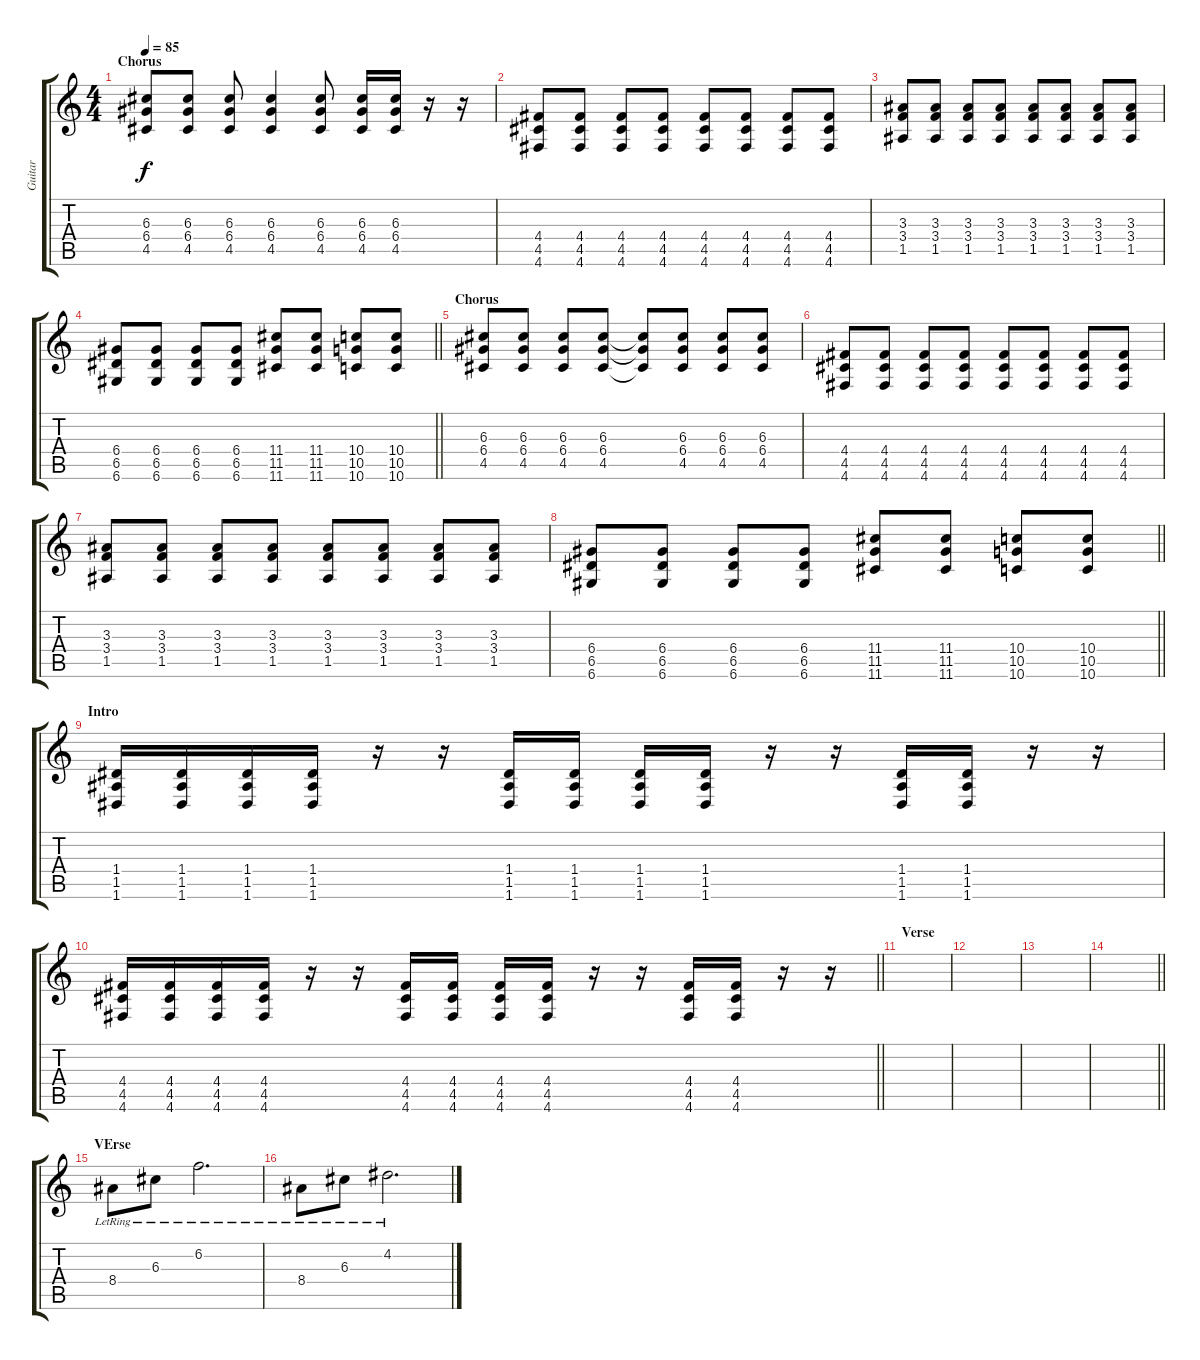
\track ("Guitar" "Guitar") {instrument overdrivenguitar}
\staff {score tabs}
\tuning (E4 B3 G3 D3 A2 D2) {hide}
\ts (4 4)
\section ("" "Chorus")
\tempo 85
\clef g2
\ks c
(6.3 6.4 4.5).8{dy f} (6.3 6.4 4.5).8 (6.3 6.4 4.5).8 (6.3 6.4 4.5).4 (6.3 6.4 4.5).8 (6.3 6.4 4.5).16 (6.3 6.4 4.5).16 r.16 r.16 |
(4.4 4.5 4.6).8 (4.4 4.5 4.6).8 (4.4 4.5 4.6).8 (4.4 4.5 4.6).8 (4.4 4.5 4.6).8 (4.4 4.5 4.6).8 (4.4 4.5 4.6).8 (4.4 4.5 4.6).8 |
(3.3 3.4 1.5).8 (3.3 3.4 1.5).8 (3.3 3.4 1.5).8 (3.3 3.4 1.5).8 (3.3 3.4 1.5).8 (3.3 3.4 1.5).8 (3.3 3.4 1.5).8 (3.3 3.4 1.5).8 |
\barLineRight lightlight
(6.4 6.5 6.6).8 (6.4 6.5 6.6).8 (6.4 6.5 6.6).8 (6.4 6.5 6.6).8 (11.4 11.5 11.6).8 (11.4 11.5 11.6).8 (10.4 10.5 10.6).8 (10.4 10.5 10.6).8 |
\section ("" "Chorus")
(6.3 6.4 4.5).8 (6.3 6.4 4.5).8 (6.3 6.4 4.5).8 (6.3 6.4 4.5).8 (6.3{t} 6.4{t} 4.5{t}).8 (6.3 6.4 4.5).8 (6.3 6.4 4.5).8 (6.3 6.4 4.5).8 |
(4.4 4.5 4.6).8 (4.4 4.5 4.6).8 (4.4 4.5 4.6).8 (4.4 4.5 4.6).8 (4.4 4.5 4.6).8 (4.4 4.5 4.6).8 (4.4 4.5 4.6).8 (4.4 4.5 4.6).8 |
(3.3 3.4 1.5).8 (3.3 3.4 1.5).8 (3.3 3.4 1.5).8 (3.3 3.4 1.5).8 (3.3 3.4 1.5).8 (3.3 3.4 1.5).8 (3.3 3.4 1.5).8 (3.3 3.4 1.5).8 |
\barLineRight lightlight
(6.4 6.5 6.6).8 (6.4 6.5 6.6).8 (6.4 6.5 6.6).8 (6.4 6.5 6.6).8 (11.4 11.5 11.6).8 (11.4 11.5 11.6).8 (10.4 10.5 10.6).8 (10.4 10.5 10.6).8 |
\section ("" "Intro")
(1.4 1.5 1.6).16 (1.4 1.5 1.6).16 (1.4 1.5 1.6).16 (1.4 1.5 1.6).16 r.16 r.16 (1.4 1.5 1.6).16 (1.4 1.5 1.6).16 (1.4 1.5 1.6).16 (1.4 1.5 1.6).16 r.16 r.16 (1.4 1.5 1.6).16 (1.4 1.5 1.6).16 r.16 r.16 |
\barLineRight lightlight
(4.4 4.5 4.6).16 (4.4 4.5 4.6).16 (4.4 4.5 4.6).16 (4.4 4.5 4.6).16 r.16 r.16 (4.4 4.5 4.6).16 (4.4 4.5 4.6).16 (4.4 4.5 4.6).16 (4.4 4.5 4.6).16 r.16 r.16 (4.4 4.5 4.6).16 (4.4 4.5 4.6).16 r.16 r.16 |
\section ("" "Verse")
|
|
|
\barLineRight lightlight
|
\section ("" "VErse")
8.4{lr}.8{instrument electricguitarclean} 6.3{lr}.8 6.2{lr}.2{d} |
8.4{lr}.8 6.3{lr}.8 4.2{lr}.2{d}
